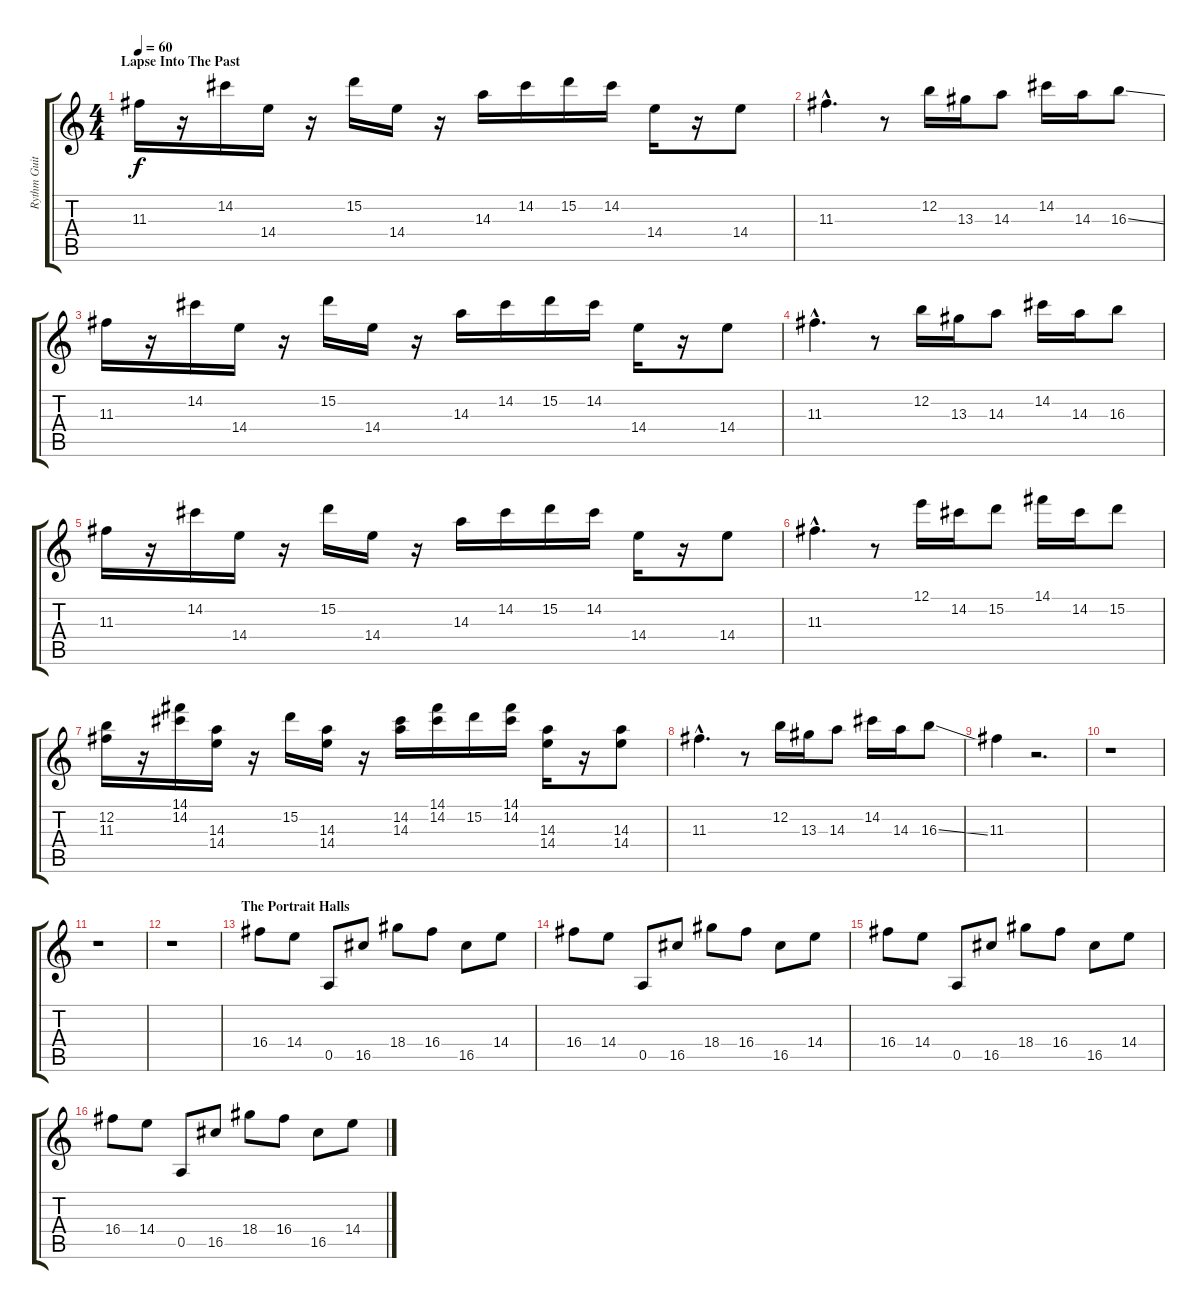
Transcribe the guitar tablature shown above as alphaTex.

\track ("Rythm Guitar" "Rythm Guit") {instrument electricguitarjazz}
\staff {score tabs}
\tuning (E4 B3 G3 D3 A2 E2) {hide}
\ts (4 4)
\section ("" "Lapse Into The Past")
\tempo 60
\clef g2
\ks c
11.3.16{dy f} r.16 14.2.16 14.4.16 r.16 15.2.16 14.4.16 r.16 14.3.16 14.2.16 15.2.16 14.2.16 14.4.16 r.16 14.4.8 |
11.3{hac}.4{d} r.8 12.2.16 13.3.16 14.3.8 14.2.16 14.3.16 16.3{ss}.8 |
11.3.16 r.16 14.2.16 14.4.16 r.16 15.2.16 14.4.16 r.16 14.3.16 14.2.16 15.2.16 14.2.16 14.4.16 r.16 14.4.8 |
11.3{hac}.4{d} r.8 12.2.16 13.3.16 14.3.8 14.2.16 14.3.16 16.3.8 |
11.3.16 r.16 14.2.16 14.4.16 r.16 15.2.16 14.4.16 r.16 14.3.16 14.2.16 15.2.16 14.2.16 14.4.16 r.16 14.4.8 |
11.3{hac}.4{d} r.8 12.1.16 14.2.16 15.2.8 14.1.16 14.2.16 15.2.8 |
(12.2 11.3).16 r.16 (14.1 14.2).16 (14.3 14.4).16 r.16 15.2.16 (14.3 14.4).16 r.16 (14.2 14.3).16 (14.1 14.2).16 15.2.16 (14.1 14.2).16 (14.3 14.4).16 r.16 (14.3 14.4).8 |
11.3{hac}.4{d} r.8 12.2.16 13.3.16 14.3.8 14.2.16 14.3.16 16.3{ss}.8 |
11.3.4 r.2{d} |
r.1 |
r.1 |
r.1 |
\section ("" "The Portrait Halls")
16.4.8 14.4.8 0.5.8 16.5.8 18.4.8 16.4.8 16.5.8 14.4.8 |
16.4.8 14.4.8 0.5.8 16.5.8 18.4.8 16.4.8 16.5.8 14.4.8 |
16.4.8 14.4.8 0.5.8 16.5.8 18.4.8 16.4.8 16.5.8 14.4.8 |
16.4.8 14.4.8 0.5.8 16.5.8 18.4.8 16.4.8 16.5.8 14.4.8
